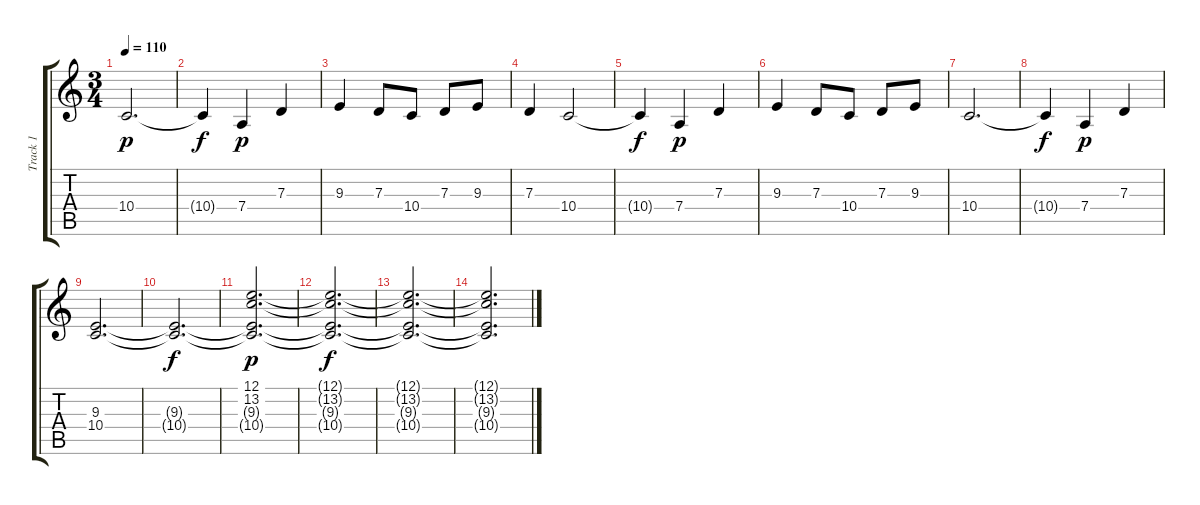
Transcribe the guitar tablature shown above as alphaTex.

\track ("Track 1" "Track 1") {instrument brightacousticpiano}
\staff {score tabs}
\tuning (E4 B3 G3 D3 A2 E2) {hide}
\ts (3 4)
\tempo 110
\clef g2
\ks c
10.4.2{d dy p} |
10.4{t}.4{dy f} 7.4.4{dy p} 7.3.4 |
9.3.4 7.3.8 10.4.8 7.3.8 9.3.8 |
7.3.4 10.4.2 |
10.4{t}.4{dy f} 7.4.4{dy p} 7.3.4 |
9.3.4 7.3.8 10.4.8 7.3.8 9.3.8 |
10.4.2{d} |
10.4{t}.4{dy f} 7.4.4{dy p} 7.3.4 |
(9.3 10.4).2{d} |
(9.3{t} 10.4{t}).2{d dy f} |
(12.1 13.2 9.3{t} 10.4{t}).2{d dy p} |
(12.1{t} 13.2{t} 9.3{t} 10.4{t}).2{d dy f} |
(12.1{t} 13.2{t} 9.3{t} 10.4{t}).2{d} |
(12.1{t} 13.2{t} 9.3{t} 10.4{t}).2{d}
